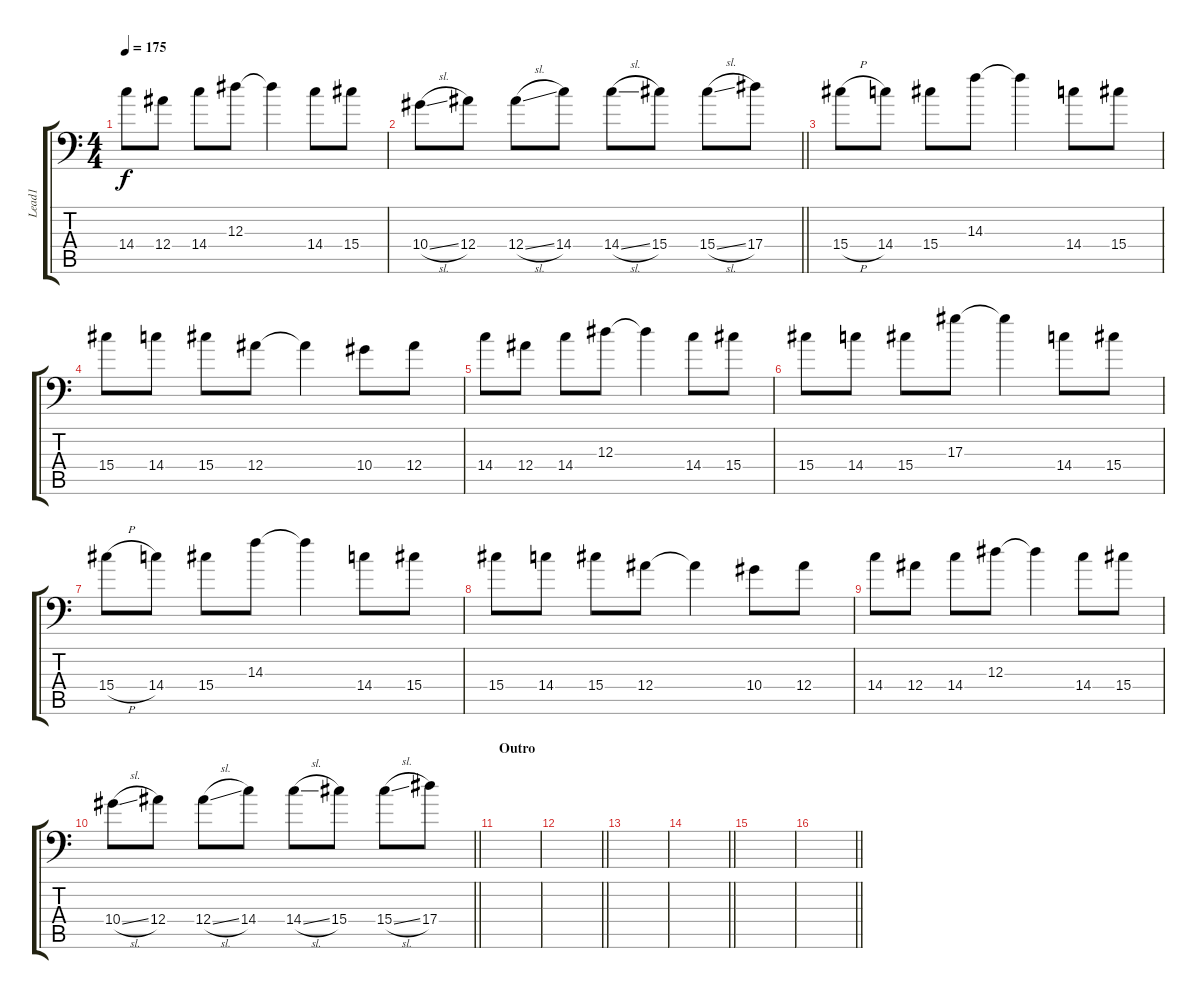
\track ("Lead1" "Lead1") {instrument overdrivenguitar}
\staff {score tabs}
\tuning (C4 G3 Eb3 Bb2 F2 Bb1) {hide}
\ts (4 4)
\tempo 175
\clef f4
\ks c
14.4.8{dy f} 12.4.8 14.4.8 12.3.8 12.3{t}.4 14.4.8 15.4.8 |
\barLineRight lightlight
10.4{sl}.8 12.4.8 12.4{sl}.8 14.4.8 14.4{sl}.8 15.4.8 15.4{sl}.8 17.4.8 |
15.4{h}.8 14.4.8 15.4.8 14.3.8 14.3{t}.4 14.4.8 15.4.8 |
15.4.8 14.4.8 15.4.8 12.4.8 12.4{t}.4 10.4.8 12.4.8 |
14.4.8 12.4.8 14.4.8 12.3.8 12.3{t}.4 14.4.8 15.4.8 |
15.4.8 14.4.8 15.4.8 17.3.8 17.3{t}.4 14.4.8 15.4.8 |
15.4{h}.8 14.4.8 15.4.8 14.3.8 14.3{t}.4 14.4.8 15.4.8 |
15.4.8 14.4.8 15.4.8 12.4.8 12.4{t}.4 10.4.8 12.4.8 |
14.4.8 12.4.8 14.4.8 12.3.8 12.3{t}.4 14.4.8 15.4.8 |
\barLineRight lightlight
10.4{sl}.8 12.4.8 12.4{sl}.8 14.4.8 14.4{sl}.8 15.4.8 15.4{sl}.8 17.4.8 |
\section ("" "Outro")
|
\barLineRight lightlight
|
|
\barLineRight lightlight
|
|
\barLineRight lightlight
